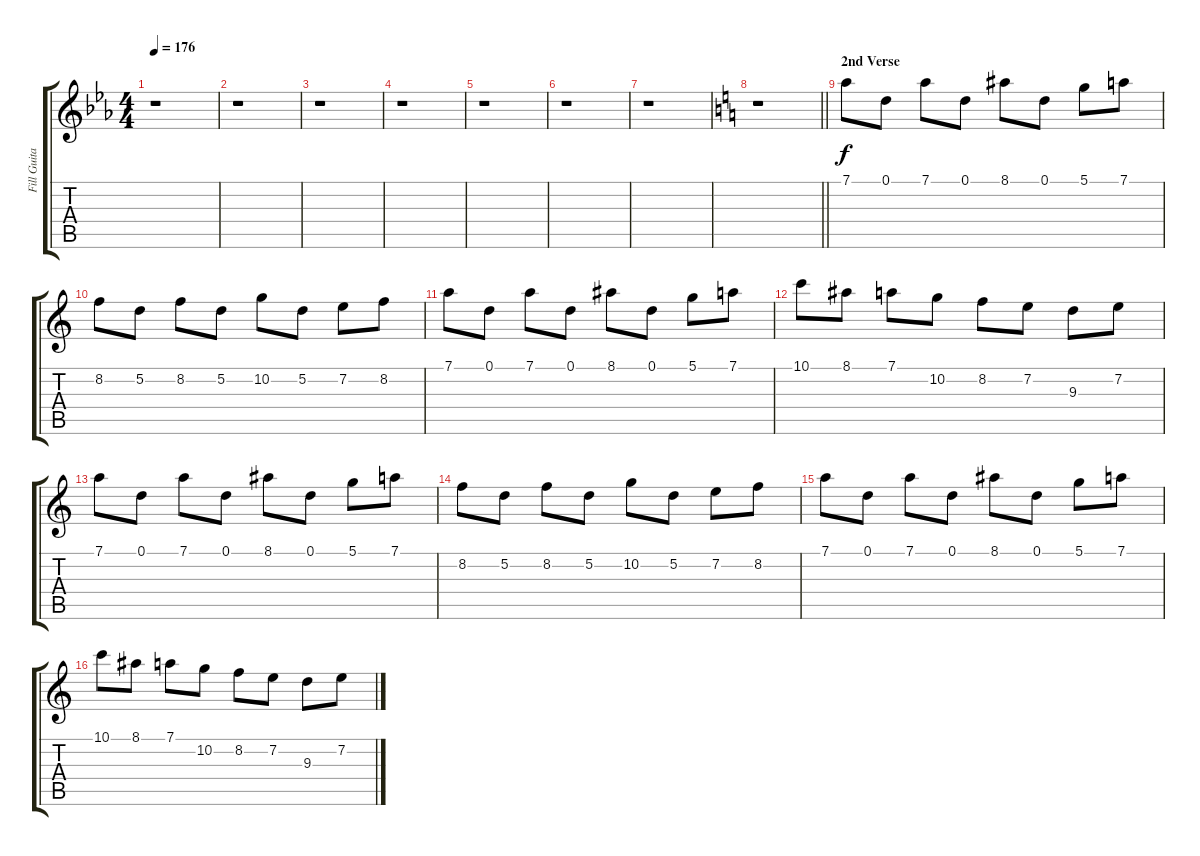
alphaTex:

\track ("Fill Guitar 2" "Fill Guita") {instrument distortionguitar}
\staff {score tabs}
\tuning (D4 A3 F3 C3 G2 D2) {hide}
\ts (4 4)
\tempo 176
\clef g2
\ks eb
r.1{dy f} |
r.1 |
r.1 |
r.1 |
r.1 |
r.1 |
r.1 |
\barLineRight lightlight
\ks c
r.1 |
\section ("" "2nd Verse")
7.1.8 0.1.8 7.1.8 0.1.8 8.1.8 0.1.8 5.1.8 7.1.8 |
8.2.8 5.2.8 8.2.8 5.2.8 10.2.8 5.2.8 7.2.8 8.2.8 |
7.1.8 0.1.8 7.1.8 0.1.8 8.1.8 0.1.8 5.1.8 7.1.8 |
10.1.8 8.1.8 7.1.8 10.2.8 8.2.8 7.2.8 9.3.8 7.2.8 |
7.1.8 0.1.8 7.1.8 0.1.8 8.1.8 0.1.8 5.1.8 7.1.8 |
8.2.8 5.2.8 8.2.8 5.2.8 10.2.8 5.2.8 7.2.8 8.2.8 |
7.1.8 0.1.8 7.1.8 0.1.8 8.1.8 0.1.8 5.1.8 7.1.8 |
10.1.8 8.1.8 7.1.8 10.2.8 8.2.8 7.2.8 9.3.8 7.2.8
